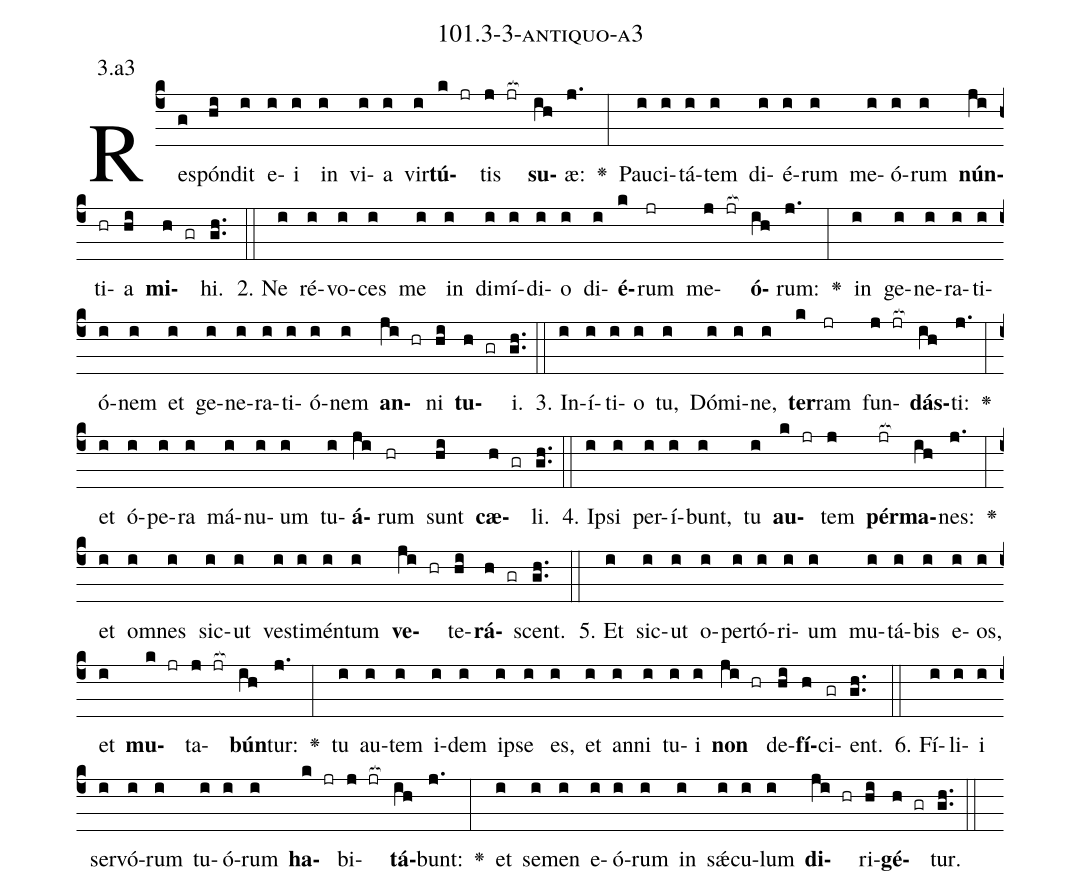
name: 101.3-3-antiquo-a3;
annotation: 3.a3;
%%
(c4)Re(g)spón(hi)dit(i) e(i)i(i) in(i) vi(i)a(i) vir(i)<b>tú</b>(k jr)tis(j jr[ocb:1{]) <b>su</b>(ih[ocb:0}])æ:(j.) <v>\greheightstar</v>(:) Pau(i)ci(i)tá(i)tem(i) di(i)é(i)rum(i) me(i)ó(i)rum(i) <b>nún</b>(ji)ti(hr)a(hi) <b>mi</b>(h gr)hi.(gh..) (::)
2. Ne(i) ré(i)vo(i)ces(i) me(i) in(i) di(i)mí(i)di(i)o(i) di(i)<b>é</b>(k)rum(jr) me(j jr[ocb:1{])<b>ó</b>(ih[ocb:0}])rum:(j.) <v>\greheightstar</v>(:) in(i) ge(i)ne(i)ra(i)ti(i)ó(i)nem(i) et(i) ge(i)ne(i)ra(i)ti(i)ó(i)nem(i) <b>an</b>(ji hr)ni(hi) <b>tu</b>(h gr)i.(gh..) (::)
3. In(i)í(i)ti(i)o(i) tu,(i) Dó(i)mi(i)ne,(i) <b>ter</b>(k)ram(jr) fun(j jr[ocb:1{])<b>dás</b>(ih[ocb:0}])ti:(j.) <v>\greheightstar</v>(:) et(i) ó(i)pe(i)ra(i) má(i)nu(i)um(i) tu(i)<b>á</b>(ji)rum(hr) sunt(hi) <b>cæ</b>(h gr)li.(gh..) (::)
4. Ip(i)si(i) per(i)í(i)bunt,(i) tu(i) <b>au</b>(k jr)tem(j) <b>pér</b>(jr[ocb:1{])<b>ma</b>(ih[ocb:0}])nes:(j.) <v>\greheightstar</v>(:) et(i) om(i)nes(i) sic(i)ut(i) ves(i)ti(i)mén(i)tum(i) <b>ve</b>(ji hr)te(hi)<b>rá</b>(h gr)scent.(gh..) (::)
5. Et(i) sic(i)ut(i) o(i)per(i)tó(i)ri(i)um(i) mu(i)tá(i)bis(i) e(i)os,(i) et(i) <b>mu</b>(k jr)ta(j jr[ocb:1{])<b>bún</b>(ih[ocb:0}])tur:(j.) <v>\greheightstar</v>(:) tu(i) au(i)tem(i) i(i)dem(i) ip(i)se(i) es,(i) et(i) an(i)ni(i) tu(i)i(i) <b>non</b>(ji hr) de(hi)<b>fí</b>(h)ci(gr)ent.(gh..) (::)
6. Fí(i)li(i)i(i) ser(i)vó(i)rum(i) tu(i)ó(i)rum(i) <b>ha</b>(k jr)bi(j jr[ocb:1{])<b>tá</b>(ih[ocb:0}])bunt:(j.) <v>\greheightstar</v>(:) et(i) se(i)men(i) e(i)ó(i)rum(i) in(i) sǽ(i)cu(i)lum(i) <b>di</b>(ji hr)ri(hi)<b>gé</b>(h gr)tur.(gh..) (::)
